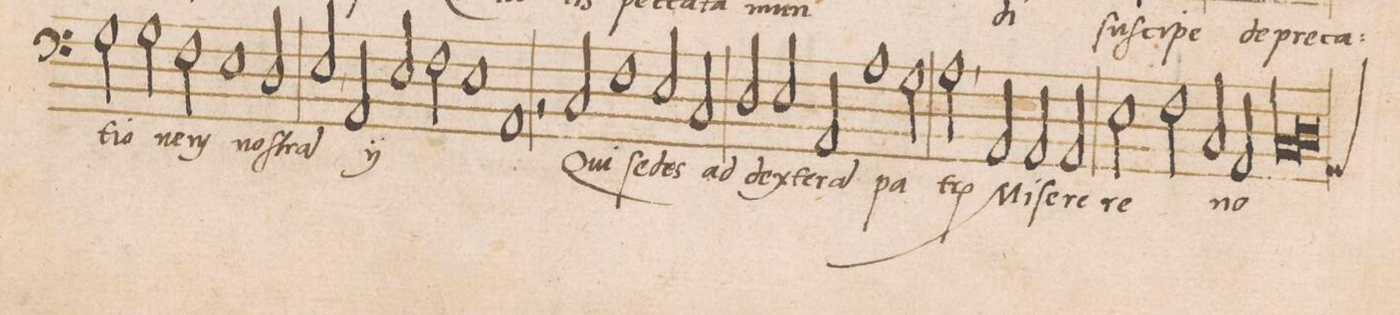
**kern	**text
*I"BASVS	*
*clefF4	*
*k[]	*
*met(C|)	*
*M2/1	*
2G\	-ti-
2G\	-o-
2F\	-nem
1E\	.
=55-	=55-
2D/	noſ-
2E,/	-tra(m)
2AA/	ÿ
=56-	=56-
2E/	.
2F\	.
1E	.
=57-	=57-
1AA	.
2r	.
2C/	Qui
=58-	=58-
1F	ſe-
2E/	-des
2C/	ad
=59-	=59-
2D/	dex-
2E/	-te-
2AA/	-ra(m)
1A\	pa-
=60-	=60-
2G\	.
2A,\	tr(is)
2AA/	Mi-
=61-	=61-
2AA/	-ſe-
2AA/	-re-
2E\	-re
2F\	.
=62-	=62-
2C/	no-
2AA/	.
*lig	*
1C	.
=63-	=63-
*custos:AA	*
1D	.
*Xlig	*
*-	*-
